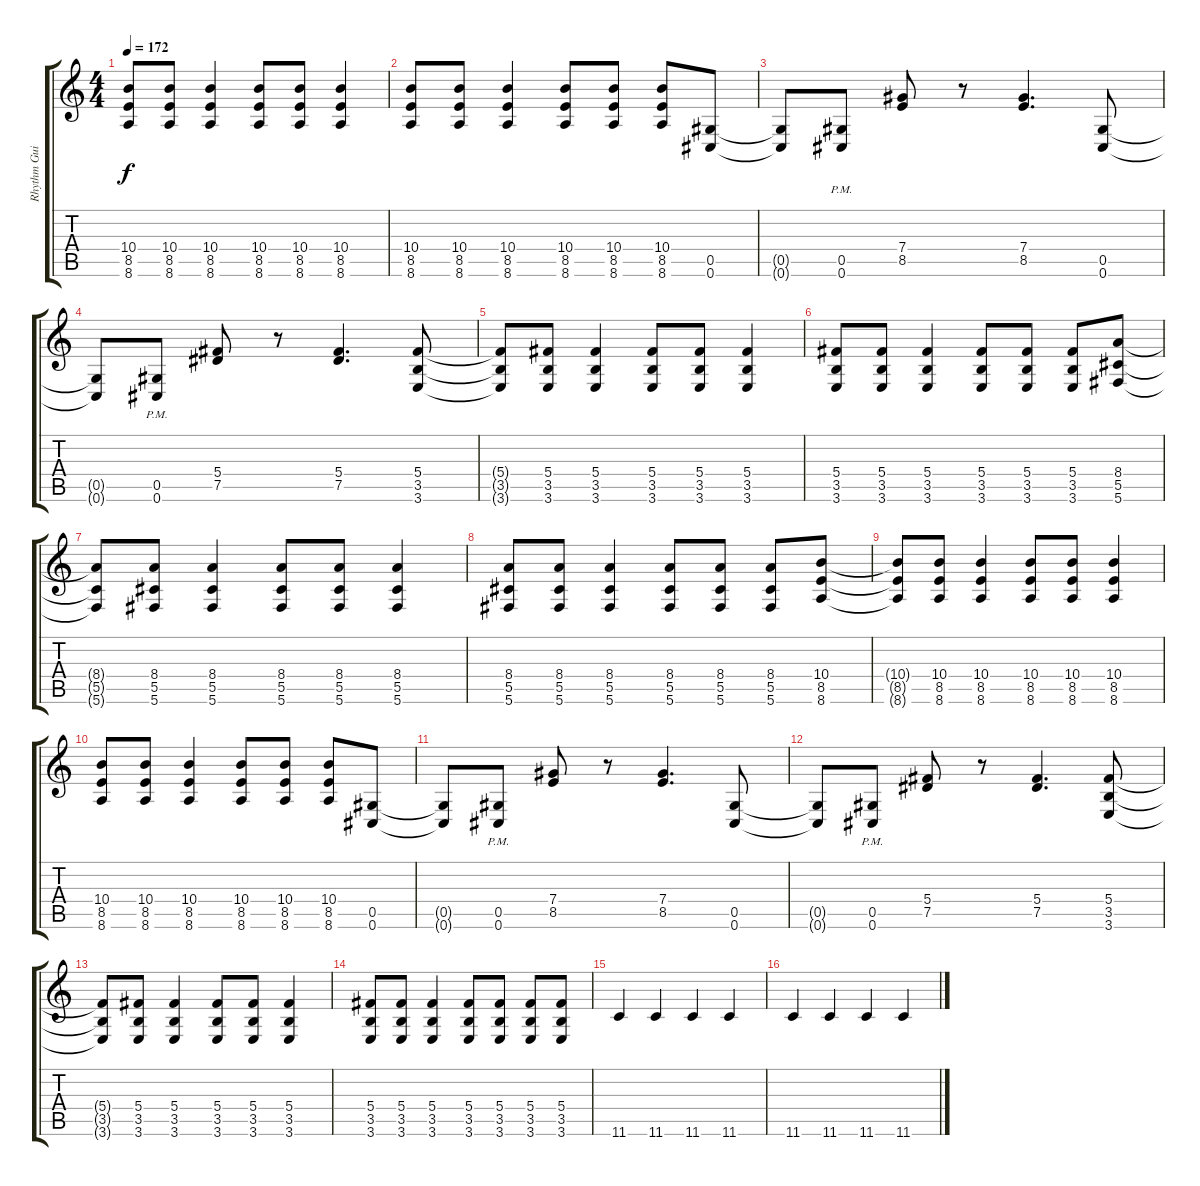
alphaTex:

\track ("Rhythm Guitar" "Rhythm Gui") {instrument distortionguitar}
\staff {score tabs}
\tuning (Eb4 Bb3 Gb3 Db3 Ab2 Db2) {hide}
\ts (4 4)
\tempo 172
\clef g2
\ks c
(10.4{t} 8.5{t} 8.6{t}).8{dy f} (10.4 8.5 8.6).8 (10.4 8.5 8.6).4 (10.4 8.5 8.6).8 (10.4 8.5 8.6).8 (10.4 8.5 8.6).4 |
(10.4 8.5 8.6).8 (10.4 8.5 8.6).8 (10.4 8.5 8.6).4 (10.4 8.5 8.6).8 (10.4 8.5 8.6).8 (10.4 8.5 8.6).8 (0.5 0.6).8 |
(0.5{t} 0.6{t}).8 (0.5{pm} 0.6{pm}).8 (7.4 8.5).8 r.8 (7.4 8.5).4{d} (0.5 0.6).8 |
(0.5{t} 0.6{t}).8 (0.5{pm} 0.6{pm}).8 (5.4 7.5).8 r.8 (5.4 7.5).4{d} (5.4 3.5 3.6).8 |
(5.4{t} 3.5{t} 3.6{t}).8 (5.4 3.5 3.6).8 (5.4 3.5 3.6).4 (5.4 3.5 3.6).8 (5.4 3.5 3.6).8 (5.4 3.5 3.6).4 |
(5.4 3.5 3.6).8 (5.4 3.5 3.6).8 (5.4 3.5 3.6).4 (5.4 3.5 3.6).8 (5.4 3.5 3.6).8 (5.4 3.5 3.6).8 (8.4 5.5 5.6).8 |
(8.4{t} 5.5{t} 5.6{t}).8 (8.4 5.5 5.6).8 (8.4 5.5 5.6).4 (8.4 5.5 5.6).8 (8.4 5.5 5.6).8 (8.4 5.5 5.6).4 |
(8.4 5.5 5.6).8 (8.4 5.5 5.6).8 (8.4 5.5 5.6).4 (8.4 5.5 5.6).8 (8.4 5.5 5.6).8 (8.4 5.5 5.6).8 (10.4 8.5 8.6).8 |
(10.4{t} 8.5{t} 8.6{t}).8 (10.4 8.5 8.6).8 (10.4 8.5 8.6).4 (10.4 8.5 8.6).8 (10.4 8.5 8.6).8 (10.4 8.5 8.6).4 |
(10.4 8.5 8.6).8 (10.4 8.5 8.6).8 (10.4 8.5 8.6).4 (10.4 8.5 8.6).8 (10.4 8.5 8.6).8 (10.4 8.5 8.6).8 (0.5 0.6).8 |
(0.5{t} 0.6{t}).8 (0.5{pm} 0.6{pm}).8 (7.4 8.5).8 r.8 (7.4 8.5).4{d} (0.5 0.6).8 |
(0.5{t} 0.6{t}).8 (0.5{pm} 0.6{pm}).8 (5.4 7.5).8 r.8 (5.4 7.5).4{d} (5.4 3.5 3.6).8 |
(5.4{t} 3.5{t} 3.6{t}).8 (5.4 3.5 3.6).8 (5.4 3.5 3.6).4 (5.4 3.5 3.6).8 (5.4 3.5 3.6).8 (5.4 3.5 3.6).4 |
(5.4 3.5 3.6).8 (5.4 3.5 3.6).8 (5.4 3.5 3.6).4 (5.4 3.5 3.6).8 (5.4 3.5 3.6).8 (5.4 3.5 3.6).8 (5.4 3.5 3.6).8 |
11.6.4 11.6.4 11.6.4 11.6.4 |
11.6.4 11.6.4 11.6.4 11.6.4
